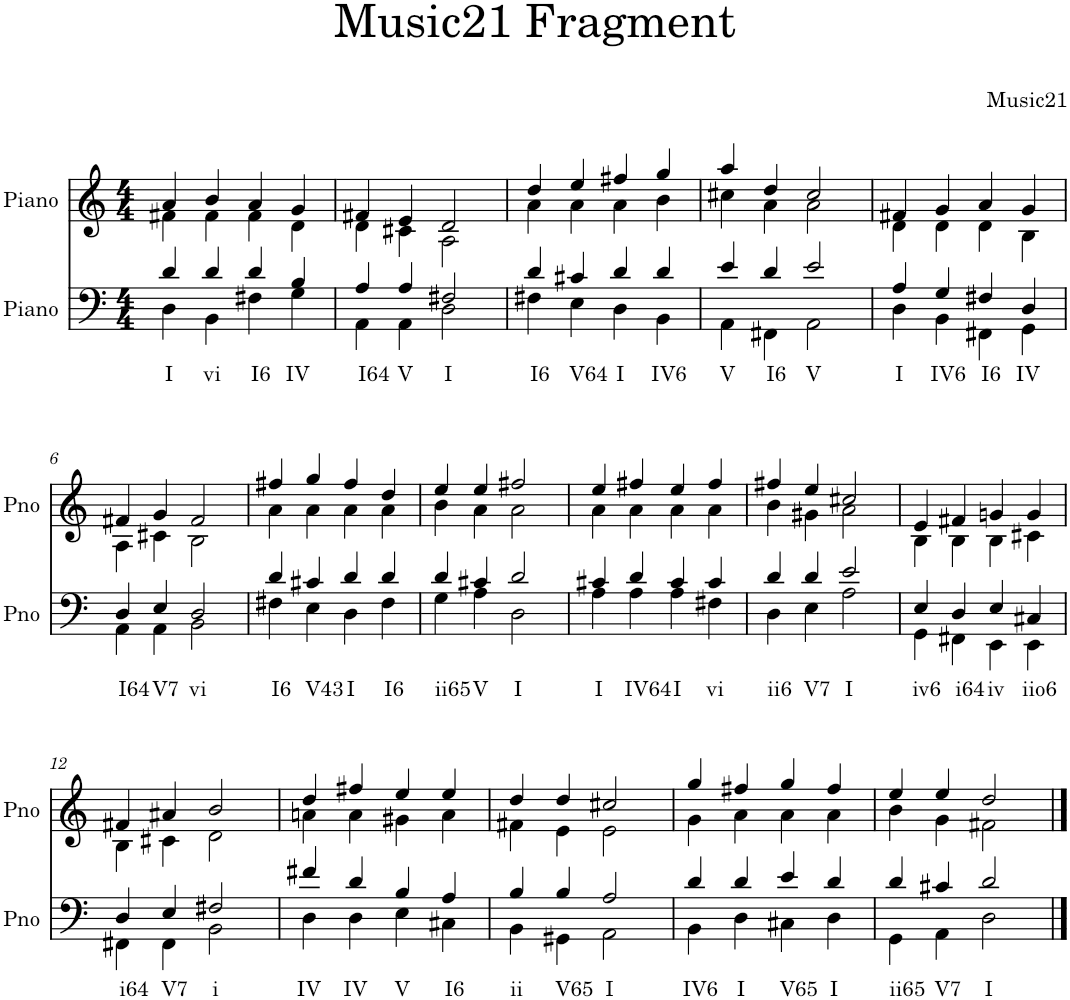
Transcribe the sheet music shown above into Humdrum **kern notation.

**kern	**text	**kern
*part2	*part2	*part1
*staff2	*staff2	*staff1
*I"Piano	*	*I"Piano
*I'Pno	*	*I'Pno
*clefF4	*	*clefG2
*k[]	*	*k[]
*M4/4	*	*M4/4
=1	=1	=1
*^	*	*
!	!	!LO:LY:b	!
*	*	*	*^
4d/	4D\	I	4a/	4f#X\
!	!	!LO:LY:b	!	!
4d/	4BB\	vi	4b/	4f#\
!	!	!LO:LY:b	!	!
4d/	4F#X\	I6	4a/	4f#\
!	!	!LO:LY:b	!	!
4B/	4G\	IV	4g/	4d\
=2	=2	=2	=2	=2
!	!	!LO:LY:b	!	!
4A/	4AA\	I64	4f#X/	4d\
!	!	!LO:LY:b	!	!
4A/	4AA\	V	4e/	4c#X\
!	!	!LO:LY:b	!	!
2F#X/	2D\	I	2d/	2A\
=3	=3	=3	=3	=3
!	!	!LO:LY:b	!	!
4d/	4F#X\	I6	4dd/	4a\
!	!	!LO:LY:b	!	!
4c#X/	4E\	V64	4ee/	4a\
!	!	!LO:LY:b	!	!
4d/	4D\	I	4ff#X/	4a\
!	!	!LO:LY:b	!	!
4d/	4BB\	IV6	4gg/	4b\
=4	=4	=4	=4	=4
!	!	!LO:LY:b	!	!
4e/	4AA\	V	4aa/	4cc#X\
!	!	!LO:LY:b	!	!
4d/	4FF#X\	I6	4dd/	4a\
!	!	!LO:LY:b	!	!
2e/	2AA\	V	2cc#/	2a\
=5	=5	=5	=5	=5
!	!	!LO:LY:b	!	!
4A/	4D\	I	4f#X/	4d\
!	!	!LO:LY:b	!	!
4G/	4BB\	IV6	4g/	4d\
!	!	!LO:LY:b	!	!
4F#X/	4FF#X\	I6	4a/	4d\
!	!	!LO:LY:b	!	!
4D/	4GG\	IV	4g/	4B\
!!LO:LB:g=z	!!
=6	=6	=6	=6	=6
!	!	!LO:LY:b	!	!
4D/	4AA\	I64	4f#X/	4A\
!	!	!LO:LY:b	!	!
4E/	4AA\	V7	4g/	4c#X\
!	!	!LO:LY:b	!	!
2D/	2BB\	vi	2f#/	2B\
=7	=7	=7	=7	=7
!	!	!LO:LY:b	!	!
4d/	4F#X\	I6	4ff#X/	4a\
!	!	!LO:LY:b	!	!
4c#X/	4E\	V43	4gg/	4a\
!	!	!LO:LY:b	!	!
4d/	4D\	I	4ff#/	4a\
!	!	!LO:LY:b	!	!
4d/	4F#\	I6	4dd/	4a\
=8	=8	=8	=8	=8
!	!	!LO:LY:b	!	!
4d/	4G\	ii65	4ee/	4b\
!	!	!LO:LY:b	!	!
4c#X/	4A\	V	4ee/	4a\
!	!	!LO:LY:b	!	!
2d/	2D\	I	2ff#X/	2a\
=9	=9	=9	=9	=9
!	!	!LO:LY:b	!	!
4c#X/	4A\	I	4ee/	4a\
!	!	!LO:LY:b	!	!
4d/	4A\	IV64	4ff#X/	4a\
!	!	!LO:LY:b	!	!
4c#/	4A\	I	4ee/	4a\
!	!	!LO:LY:b	!	!
4c#/	4F#X\	vi	4ff#/	4a\
=10	=10	=10	=10	=10
!	!	!LO:LY:b	!	!
4d/	4D\	ii6	4ff#X/	4b\
!	!	!LO:LY:b	!	!
4d/	4E\	V7	4ee/	4g#X\
!	!	!LO:LY:b	!	!
2e/	2A\	I	2cc#X/	2a\
=11	=11	=11	=11	=11
!	!	!LO:LY:b	!	!
4E/	4GG\	iv6	4e/	4B\
!	!	!LO:LY:b	!	!
4D/	4FF#X\	i64	4f#X/	4B\
!	!	!LO:LY:b	!	!
4E/	4EE\	iv	4gn/	4B\
!	!	!LO:LY:b	!	!
4C#X/	4EE\	iio6	4g/	4c#X\
!!LO:LB:g=z	!!
=12	=12	=12	=12	=12
!	!	!LO:LY:b	!	!
4D/	4FF#X\	i64	4f#X/	4B\
!	!	!LO:LY:b	!	!
4E/	4FF#\	V7	4a#X/	4c#X\
!	!	!LO:LY:b	!	!
2F#X/	2BB\	i	2b/	2d\
=13	=13	=13	=13	=13
!	!	!LO:LY:b	!	!
4f#X/	4D\	IV	4dd/	4an\
!	!	!LO:LY:b	!	!
4d/	4D\	IV	4ff#X/	4a\
!	!	!LO:LY:b	!	!
4B/	4E\	V	4ee/	4g#X\
!	!	!LO:LY:b	!	!
4A/	4C#X\	I6	4ee/	4a\
=14	=14	=14	=14	=14
!	!	!LO:LY:b	!	!
4B/	4BB\	ii	4dd/	4f#X\
!	!	!LO:LY:b	!	!
4B/	4GG#X\	V65	4dd/	4e\
!	!	!LO:LY:b	!	!
2A/	2AA\	I	2cc#X/	2e\
=15	=15	=15	=15	=15
!	!	!LO:LY:b	!	!
4d/	4BB\	IV6	4gg/	4g\
!	!	!LO:LY:b	!	!
4d/	4D\	I	4ff#X/	4a\
!	!	!LO:LY:b	!	!
4e/	4C#X\	V65	4gg/	4a\
!	!	!LO:LY:b	!	!
4d/	4D\	I	4ff#/	4a\
=16	=16	=16	=16	=16
!	!	!LO:LY:b	!	!
4d/	4GG\	ii65	4ee/	4b\
!	!	!LO:LY:b	!	!
4c#X/	4AA\	V7	4ee/	4g\
!	!	!LO:LY:b	!	!
2d/	2D\	I	2dd/	2f#X\
*v	*v	*	*	*
*	*	*v	*v
==	==	==
*-	*-	*-
